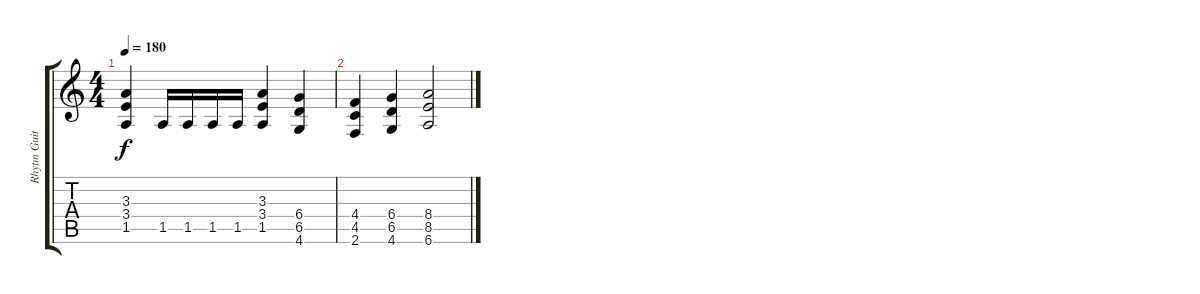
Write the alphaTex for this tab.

\track ("Rhytm Guitar" "Rhytm Guit") {instrument distortionguitar}
\staff {score tabs}
\tuning (Eb4 Bb3 Gb3 Db3 Ab2 Eb2) {hide}
\ts (4 4)
\tempo 180
\clef g2
\ks c
(3.3 3.4 1.5).4{dy f} 1.5.16 1.5.16 1.5.16 1.5.16 (3.3 3.4 1.5).4 (6.4 6.5 4.6).4 |
(4.4 4.5 2.6).4 (6.4 6.5 4.6).4 (8.4 8.5 6.6).2
